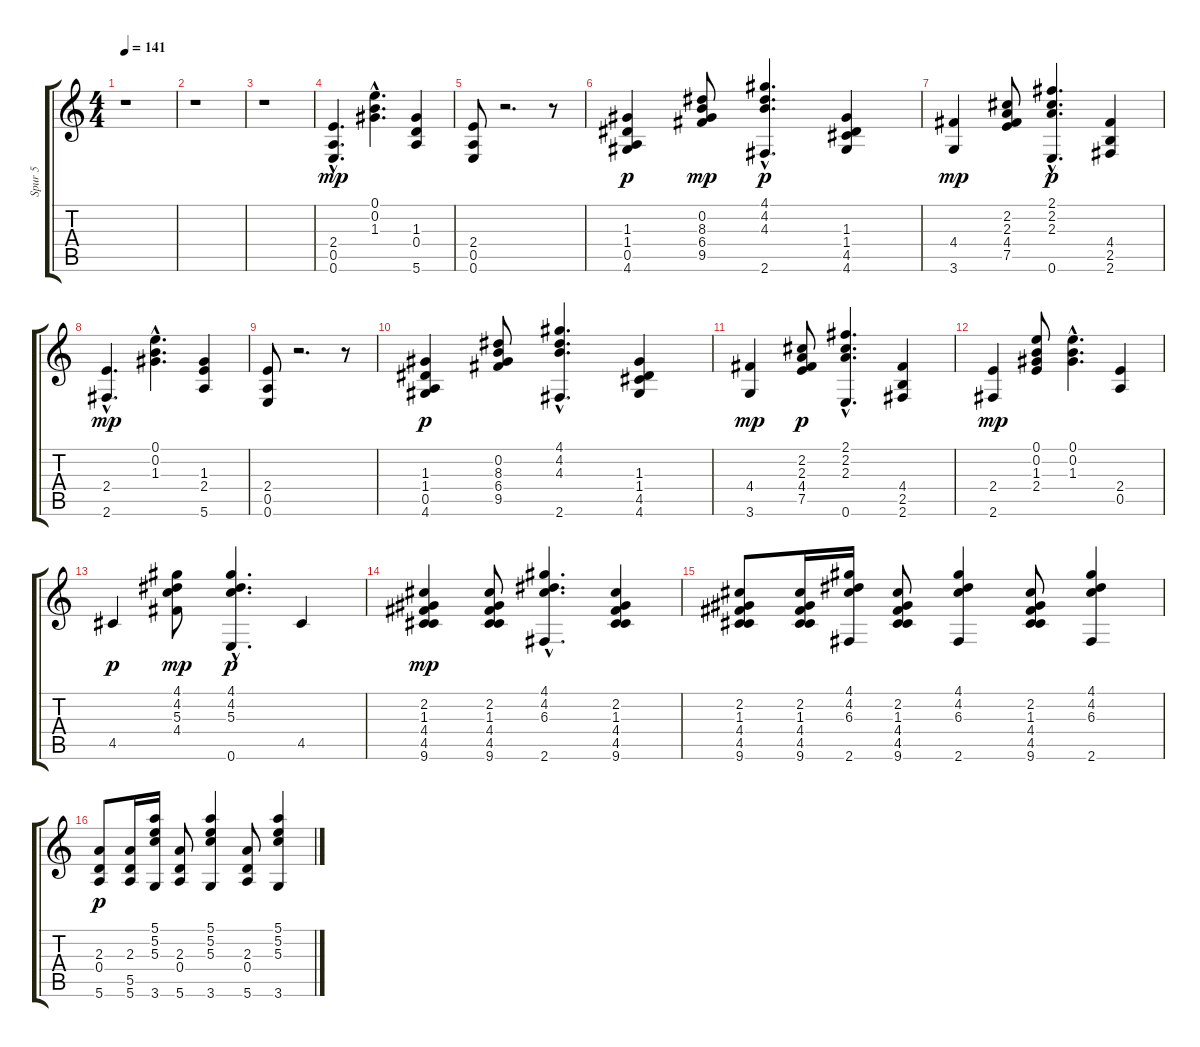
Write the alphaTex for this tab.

\track ("Spur 5" "Spur 5") {instrument acousticguitarsteel}
\staff {score tabs}
\tuning (E4 B3 G3 D3 A2 E2) {hide}
\ts (4 4)
\tempo 141
\clef g2
\ks c
r.1{dy mp instrument acousticguitarsteel} |
r.1 |
r.1 |
(2.4{hac} 0.5{hac} 0.6{hac}).4{d} (0.1{hac} 0.2{hac} 1.3{hac}).4{d} (1.3 0.4 5.6).4 |
(2.4 0.5 0.6).8 r.2{d} r.8 |
(1.3 1.4 0.5 4.6).4{dy p} (0.2 8.3 6.4 9.5).8{dy mp} (4.1{hac} 4.2{hac} 4.3{hac} 2.6{hac}).4{d dy p} (1.3 1.4 4.5 4.6).4 |
(4.4 3.6).4{dy mp} (2.2 2.3 4.4 7.5).8 (2.1{hac} 2.2{hac} 2.3{hac} 0.6{hac}).4{d dy p} (4.4 2.5 2.6).4 |
(2.4{hac} 2.6{hac}).4{d dy mp} (0.1{hac} 0.2{hac} 1.3{hac}).4{d} (1.3 2.4 5.6).4 |
(2.4 0.5 0.6).8 r.2{d} r.8 |
(1.3 1.4 0.5 4.6).4{dy p} (0.2 8.3 6.4 9.5).8 (4.1{hac} 4.2{hac} 4.3{hac} 2.6{hac}).4{d} (1.3 1.4 4.5 4.6).4 |
(4.4 3.6).4{dy mp} (2.2 2.3 4.4 7.5).8{dy p} (2.1{hac} 2.2{hac} 2.3{hac} 0.6{hac}).4{d} (4.4 2.5 2.6).4 |
(2.4 2.6).4{dy mp} (0.1 0.2 1.3 2.4).8 (0.1{hac} 0.2{hac} 1.3{hac}).4{d} (2.4 0.5).4 |
4.5.4{dy p} (4.1 4.2 5.3 4.4).8{dy mp} (4.1{hac} 4.2{hac} 5.3{hac} 0.6{hac}).4{d dy p} 4.5.4 |
(2.2 1.3 4.4 4.5 9.6).4{dy mp} (2.2 1.3 4.4 4.5 9.6).8 (4.1{hac} 4.2{hac} 6.3{hac} 2.6{hac}).4{d} (2.2 1.3 4.4 4.5 9.6).4 |
(2.2 1.3 4.4 4.5 9.6).8 (2.2 1.3 4.4 4.5 9.6).16 (4.1 4.2 6.3 2.6).16 (2.2 1.3 4.4 4.5 9.6).8 (4.1 4.2 6.3 2.6).4 (2.2 1.3 4.4 4.5 9.6).8 (4.1 4.2 6.3 2.6).4 |
(2.3 0.4 5.6).8{dy p} (2.3 5.5 5.6).16 (5.1 5.2 5.3 3.6).16 (2.3 0.4 5.6).8 (5.1 5.2 5.3 3.6).4 (2.3 0.4 5.6).8 (5.1 5.2 5.3 3.6).4
